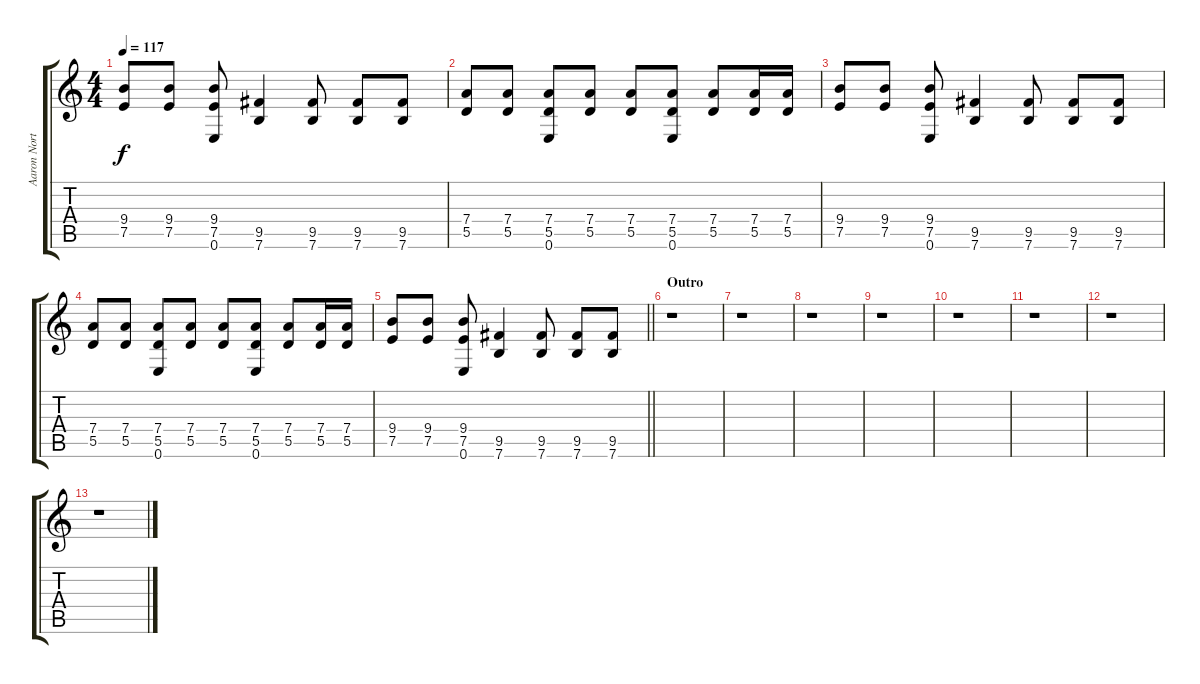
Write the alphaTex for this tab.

\track ("Aaron North" "Aaron Nort") {instrument overdrivenguitar}
\staff {score tabs}
\tuning (E4 B3 G3 D3 A2 E2) {hide}
\ts (4 4)
\tempo 117
\clef g2
\ks c
(9.4 7.5).8{dy f} (9.4 7.5).8 (9.4 7.5 0.6).8 (9.5 7.6).4 (9.5 7.6).8 (9.5 7.6).8 (9.5 7.6).8 |
(7.4 5.5).8 (7.4 5.5).8 (7.4 5.5 0.6).8 (7.4 5.5).8 (7.4 5.5).8 (7.4 5.5 0.6).8 (7.4 5.5).8 (7.4 5.5).16 (7.4 5.5).16 |
(9.4 7.5).8 (9.4 7.5).8 (9.4 7.5 0.6).8 (9.5 7.6).4 (9.5 7.6).8 (9.5 7.6).8 (9.5 7.6).8 |
(7.4 5.5).8 (7.4 5.5).8 (7.4 5.5 0.6).8 (7.4 5.5).8 (7.4 5.5).8 (7.4 5.5 0.6).8 (7.4 5.5).8 (7.4 5.5).16 (7.4 5.5).16 |
\barLineRight lightlight
(9.4 7.5).8 (9.4 7.5).8 (9.4 7.5 0.6).8 (9.5 7.6).4 (9.5 7.6).8 (9.5 7.6).8 (9.5 7.6).8 |
\section ("" "Outro")
r.1 |
r.1 |
r.1 |
r.1 |
r.1 |
r.1 |
r.1 |
r.1
